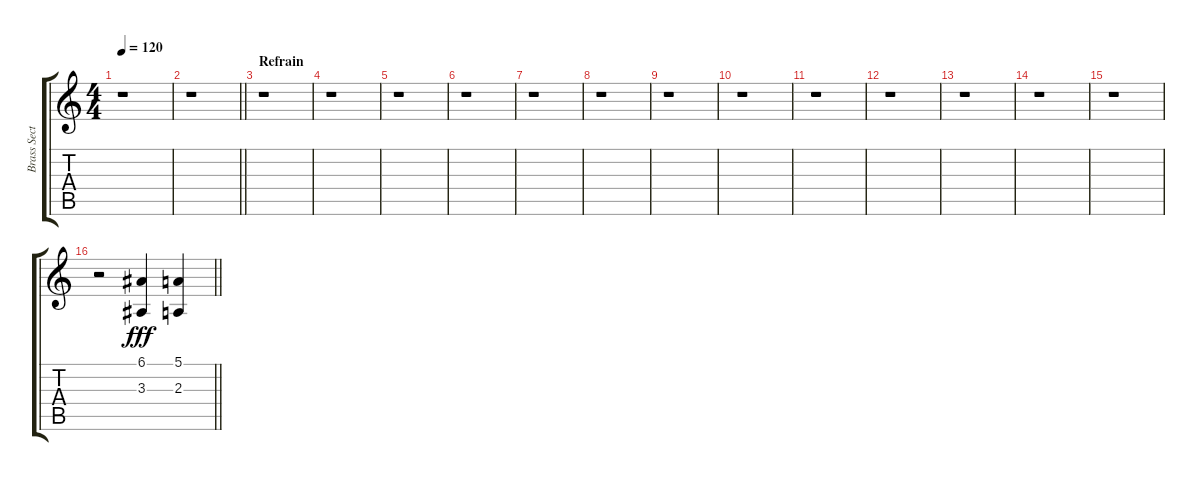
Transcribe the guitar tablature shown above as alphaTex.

\track ("Brass Section" "Brass Sect") {instrument brasssection}
\staff {score tabs}
\tuning (E4 B3 G3 D3 A2 E2) {hide}
\ts (4 4)
\tempo 120
\clef g2
\ks c
r.1{dy fff} |
\barLineRight lightlight
r.1 |
\section ("" "Refrain")
r.1 |
r.1 |
r.1 |
r.1 |
r.1 |
r.1 |
r.1 |
r.1 |
r.1 |
r.1 |
r.1 |
r.1 |
r.1 |
\barLineRight lightlight
r.2 (6.1 3.3).4 (5.1 2.3).4
